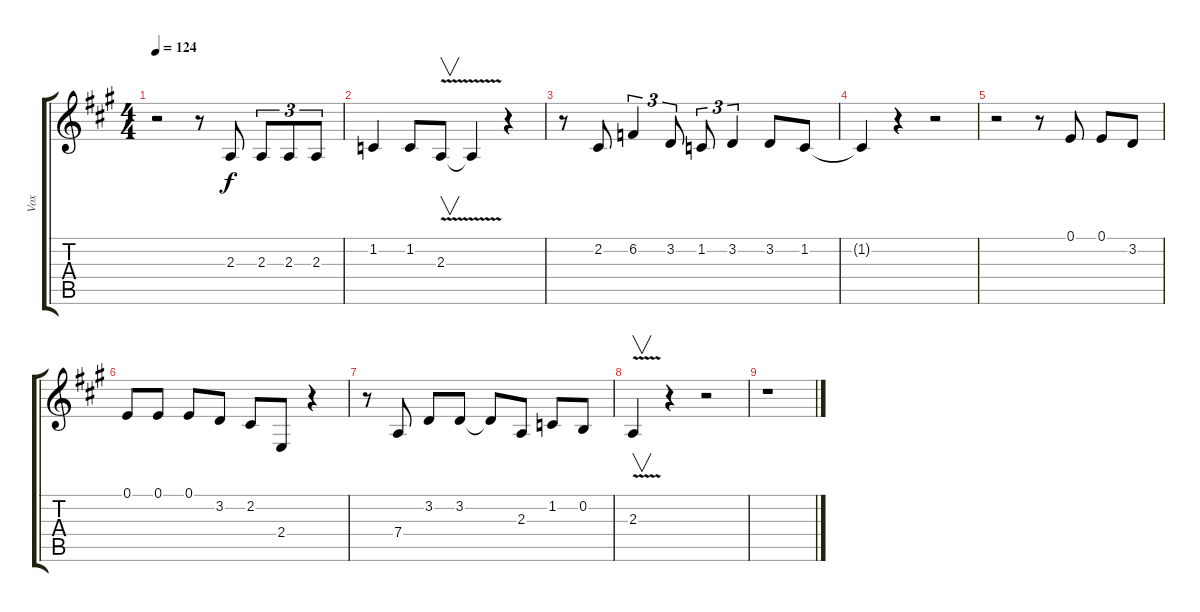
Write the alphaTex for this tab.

\track ("Vox" "Vox") {instrument trumpet}
\staff {score tabs}
\tuning (E4 B3 G3 D3 A2 E2) {hide}
\ts (4 4)
\tempo 124
\clef g2
\ks a
r.2{dy f} r.8 2.3.8 2.3.8{tu (3 2)} 2.3.8{tu (3 2)} 2.3.8{tu (3 2)} |
1.2.4 1.2.8 2.3{v}.8{v} 2.3{t}.4 r.4 |
r.8 2.2.8 6.2.4{tu (3 2)} 3.2.8{tu (3 2)} 1.2.8{tu (3 2)} 3.2.4{tu (3 2)} 3.2.8 1.2.8 |
1.2{t}.4 r.4 r.2 |
r.2 r.8 0.1.8 0.1.8 3.2.8 |
0.1.8 0.1.8 0.1.8 3.2.8 2.2.8 2.4.8 r.4 |
r.8 7.4.8 3.2.8 3.2.8 3.2{t}.8 2.3.8 1.2.8 0.2.8 |
2.3{v}.4{v} r.4 r.2 |
r.1
